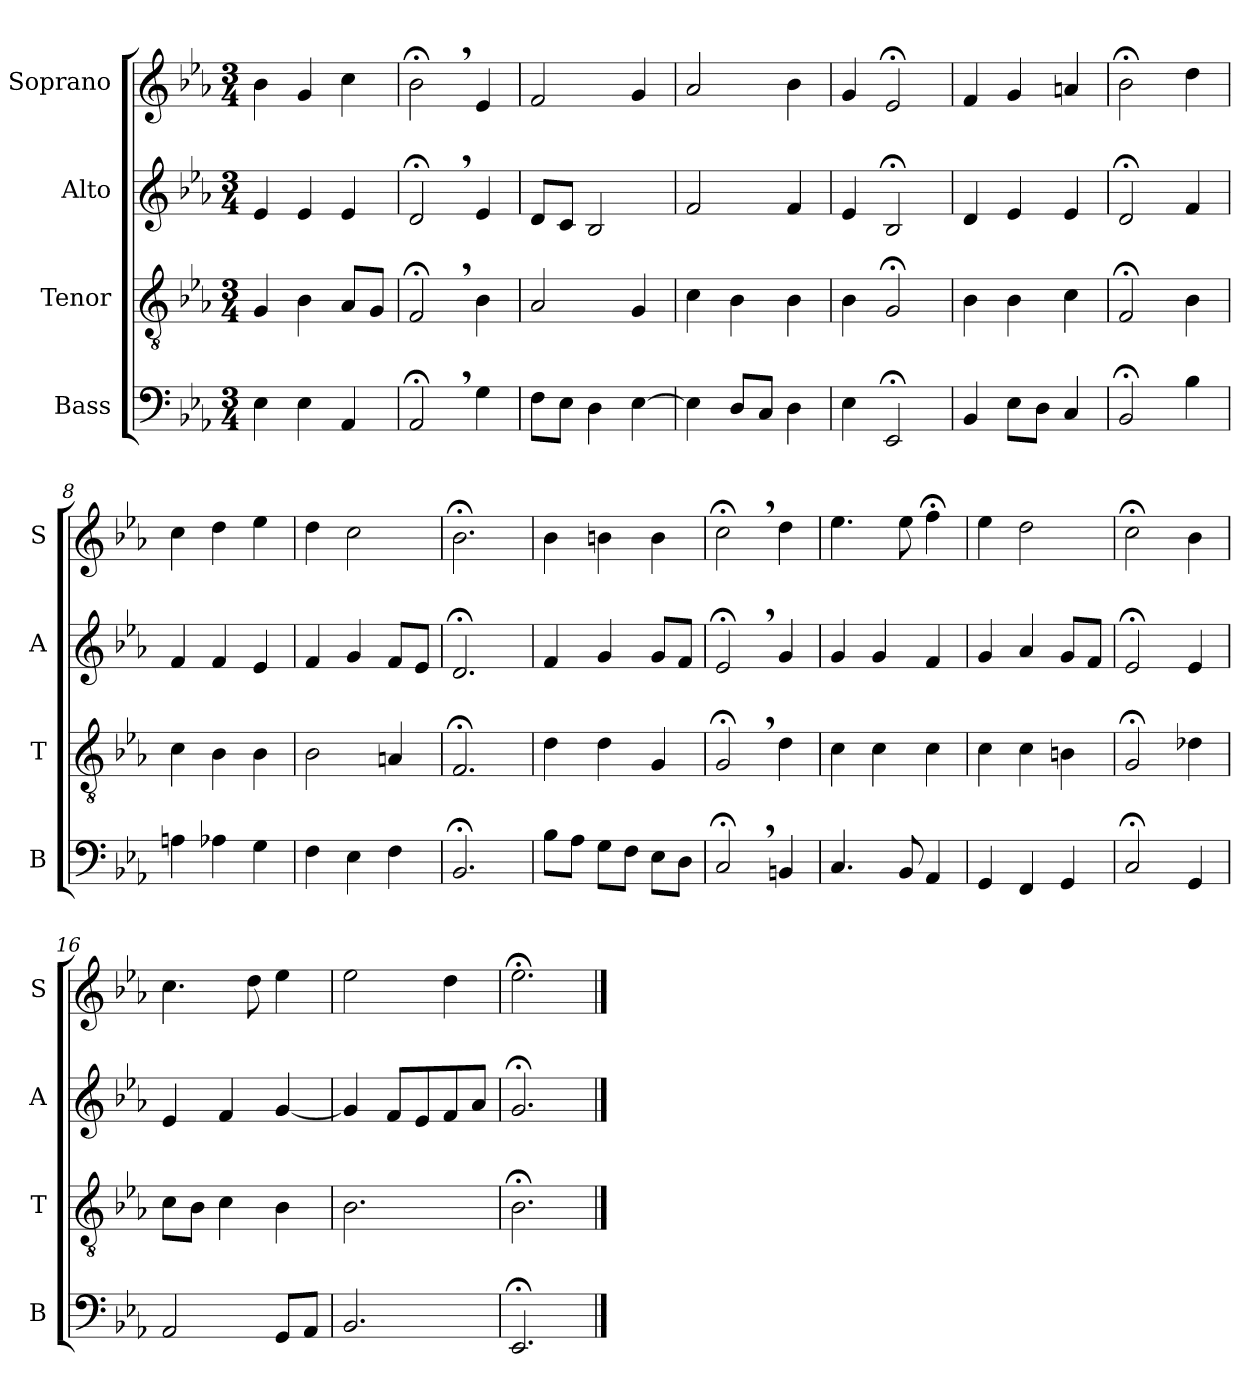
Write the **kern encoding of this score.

**kern	**kern	**kern	**kern
*part4	*part3	*part2	*part1
*staff4	*staff3	*staff2	*staff1
*I"Bass	*I"Tenor	*I"Alto	*I"Soprano
*I'B	*I'T	*I'A	*I'S
*clefF4	*clefGv2	*clefG2	*clefG2
*k[b-e-a-]	*k[b-e-a-]	*k[b-e-a-]	*k[b-e-a-]
*M3/4	*M3/4	*M3/4	*M3/4
=1	=1	=1	=1
4E-\	4G/	4e-/	4b-\
4E-\	4B-\	4e-/	4g/
4AA-/	8A-/L	4e-/	4cc\
.	8G/J	.	.
=2	=2	=2	=2
2AA-;<,/	2F;<,/	2d;<,/	2b-;<,\
4G\	4B-\	4e-/	4e-/
=3	=3	=3	=3
8F\L	2A-/	8d/L	2f/
8E-\J	.	8c/J	.
4D\	.	2B-/	.
[4E-\	4G/	.	4g/
=4	=4	=4	=4
4E-\]	4c\	2f/	2a-/
8D/L	4B-\	.	.
8C/J	.	.	.
4D\	4B-\	4f/	4b-\
=5	=5	=5	=5
4E-\	4B-\	4e-/	4g/
2EE-;</	2G;</	2B-;</	2e-;</
=6	=6	=6	=6
4BB-/	4B-\	4d/	4f/
8E-\L	4B-\	4e-/	4g/
8D\J	.	.	.
4C/	4c\	4e-/	4an/
=7	=7	=7	=7
2BB-;</	2F;</	2d;</	2b-;<\
4B-\	4B-\	4f/	4dd\
=8	=8	=8	=8
4An\	4c\	4f/	4cc\
4A-X\	4B-\	4f/	4dd\
4G\	4B-\	4e-/	4ee-\
=9	=9	=9	=9
4F\	2B-\	4f/	4dd\
4E-\	.	4g/	2cc\
4F\	4An/	8f/L	.
.	.	8e-/J	.
=10	=10	=10	=10
2.BB-;</	2.F;</	2.d;</	2.b-;<\
=11	=11	=11	=11
8B-\L	4d\	4f/	4b-\
8A-\J	.	.	.
8G\L	4d\	4g/	4bn\
8F\J	.	.	.
8E-\L	4G/	8g/L	4b\
8D\J	.	8f/J	.
=12	=12	=12	=12
2C;<,/	2G;<,/	2e-;<,/	2cc;<,\
4BBn/	4d\	4g/	4dd\
=13	=13	=13	=13
4.C/	4c\	4g/	4.ee-\
.	4c\	4g/	.
8BB-/	.	.	8ee-\
4AA-/	4c\	4f/	4ff;<\
=14	=14	=14	=14
4GG/	4c\	4g/	4ee-\
4FF/	4c\	4a-/	2dd\
4GG/	4Bn\	8g/L	.
.	.	8f/J	.
=15	=15	=15	=15
2C;</	2G;</	2e-;</	2cc;<\
4GG/	4d-X\	4e-/	4b-\
=16	=16	=16	=16
2AA-/	8c\L	4e-/	4.cc\
.	8B-\J	.	.
.	4c\	4f/	.
.	.	.	8dd\
8GG/L	4B-\	[4g/	4ee-\
8AA-/J	.	.	.
=17	=17	=17	=17
2.BB-/	2.B-\	4g/]	2ee-\
.	.	8f/L	.
.	.	8e-/	.
.	.	8f/	4dd\
.	.	8a-/J	.
=18	=18	=18	=18
2.EE-;</	2.B-;<\	2.g;</	2.ee-;<\
==	==	==	==
*-	*-	*-	*-
